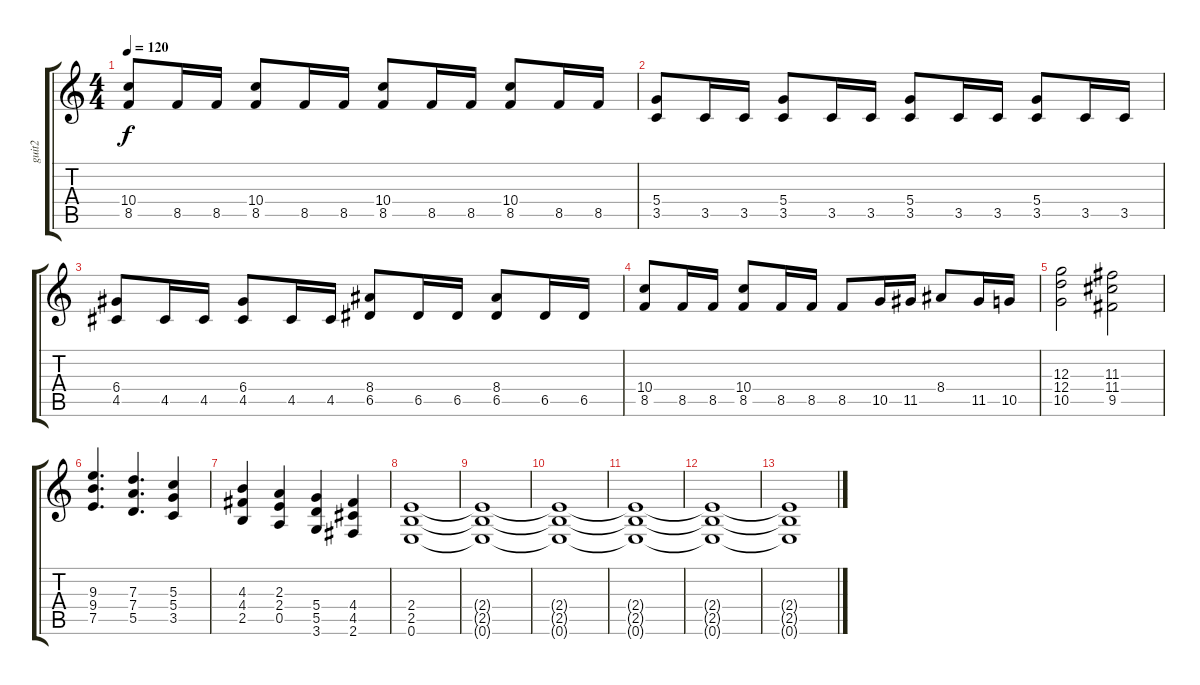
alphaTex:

\track ("guit2" "guit2") {instrument distortionguitar}
\staff {score tabs}
\tuning (E4 B3 G3 D3 A2 E2) {hide}
\ts (4 4)
\tempo 120
\clef g2
\ks c
(10.4 8.5).8{dy f} 8.5.16 8.5.16 (10.4 8.5).8 8.5.16 8.5.16 (10.4 8.5).8 8.5.16 8.5.16 (10.4 8.5).8 8.5.16 8.5.16 |
(5.4 3.5).8 3.5.16 3.5.16 (5.4 3.5).8 3.5.16 3.5.16 (5.4 3.5).8 3.5.16 3.5.16 (5.4 3.5).8 3.5.16 3.5.16 |
(6.4 4.5).8 4.5.16 4.5.16 (6.4 4.5).8 4.5.16 4.5.16 (8.4 6.5).8 6.5.16 6.5.16 (8.4 6.5).8 6.5.16 6.5.16 |
(10.4 8.5).8 8.5.16 8.5.16 (10.4 8.5).8 8.5.16 8.5.16 8.5.8 10.5.16 11.5.16 8.4.8 11.5.16 10.5.16 |
(12.3 12.4 10.5).2 (11.3 11.4 9.5).2 |
(9.3 9.4 7.5).4{d} (7.3 7.4 5.5).4{d} (5.3 5.4 3.5).4 |
(4.3 4.4 2.5).4 (2.3 2.4 0.5).4 (5.4 5.5 3.6).4 (4.4 4.5 2.6).4 |
(2.4 2.5 0.6).1 |
(2.4{t} 2.5{t} 0.6{t}).1 |
(2.4{t} 2.5{t} 0.6{t}).1 |
(2.4{t} 2.5{t} 0.6{t}).1 |
(2.4{t} 2.5{t} 0.6{t}).1 |
(2.4{t} 2.5{t} 0.6{t}).1
